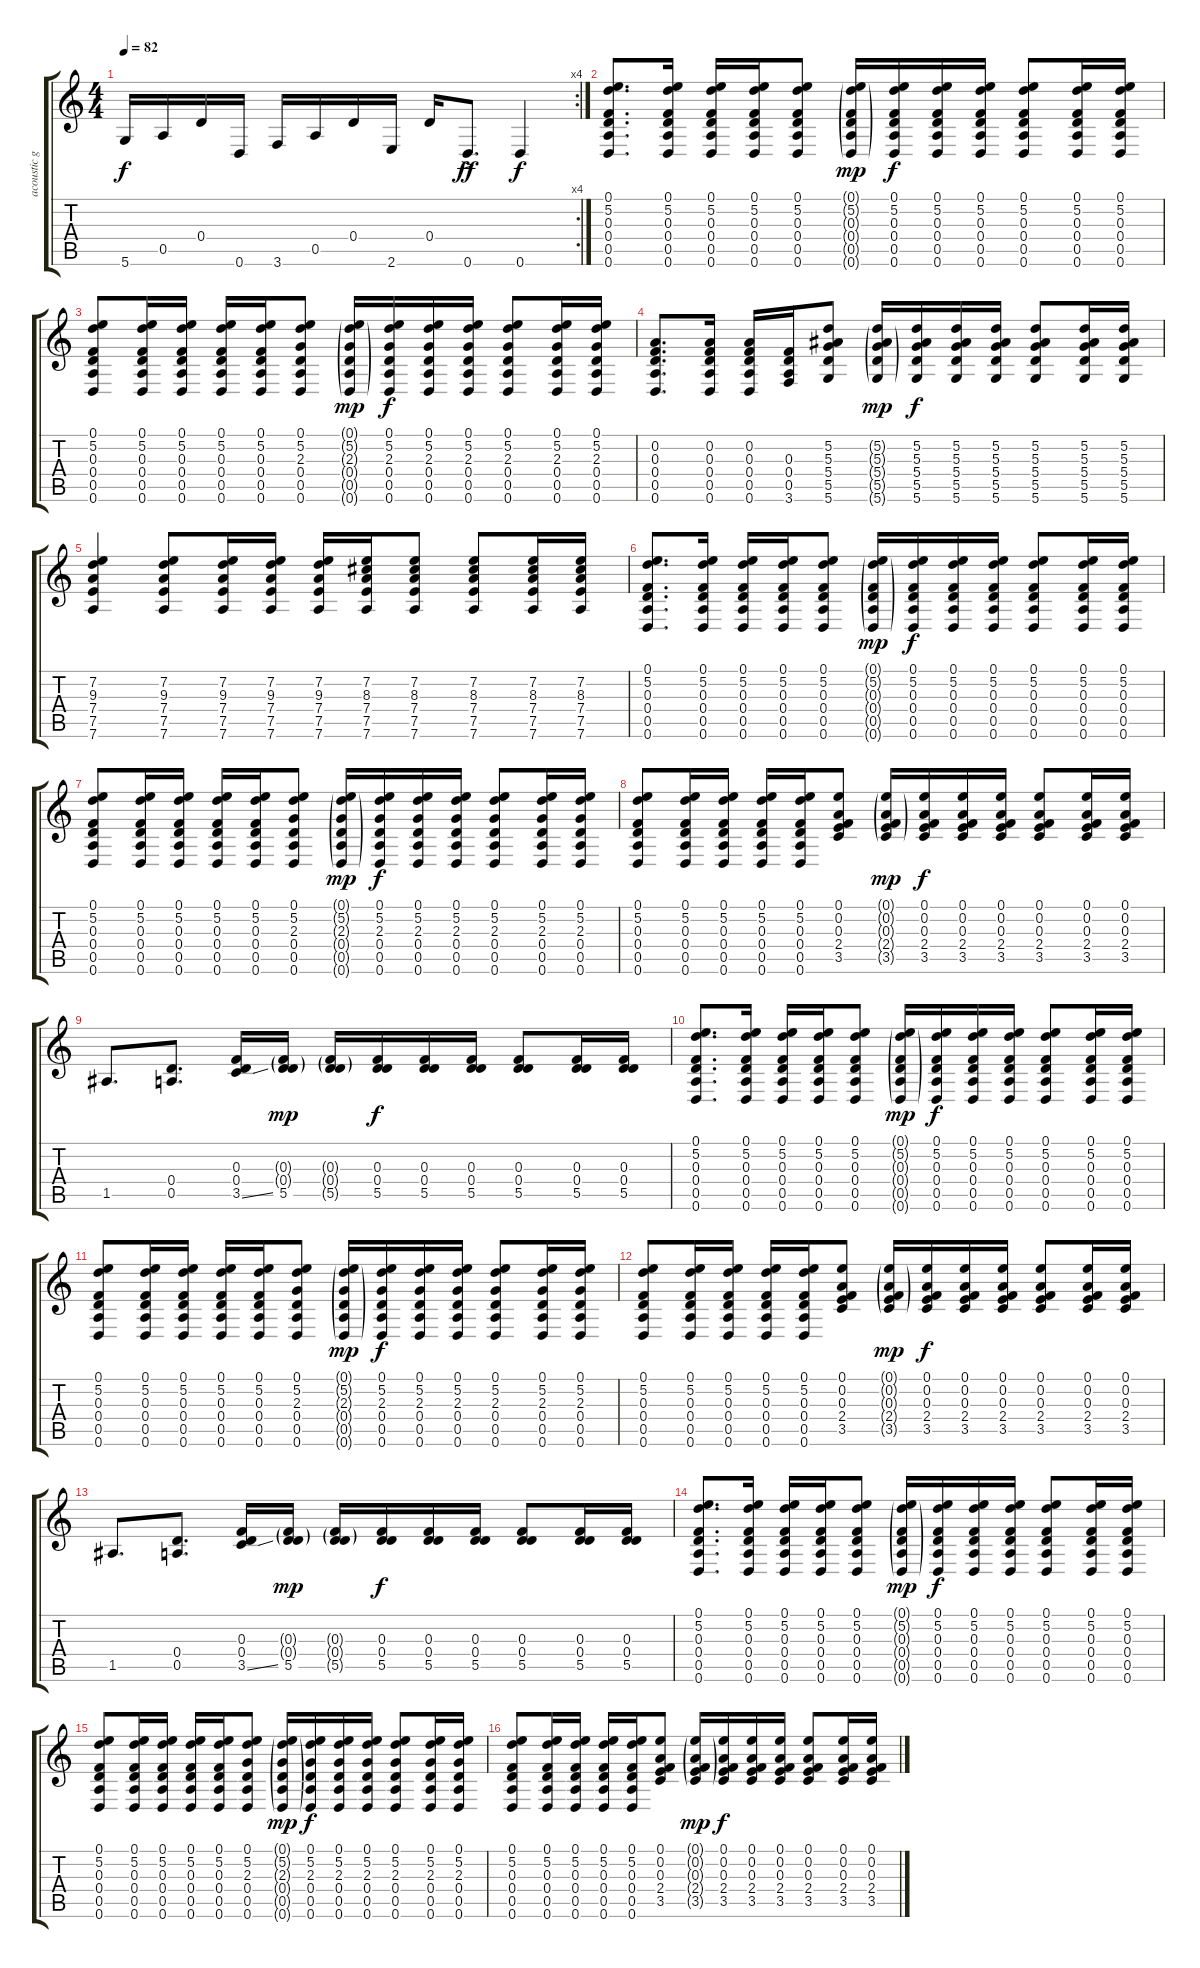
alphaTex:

\track ("acoustic guitar" "acoustic g") {instrument acousticguitarsteel}
\staff {score tabs}
\tuning (E4 A3 F3 D3 A2 D2) {hide}
\rc 4
\ts (4 4)
\tempo 82
\clef g2
\ks c
5.6.16{dy f} 0.5.16 0.4.16 0.6.16 3.6.16 0.5.16 0.4.16 2.6.16 0.4.16 0.6{ac}.8{d dy ff} 0.6.4{dy f} |
(0.1 5.2 0.3 0.4 0.5 0.6).8{d} (0.1 5.2 0.3 0.4 0.5 0.6).16 (0.1 5.2 0.3 0.4 0.5 0.6).16 (0.1 5.2 0.3 0.4 0.5 0.6).16 (0.1 5.2 0.3 0.4 0.5 0.6).8 (0.1{g} 5.2{g} 0.3{g} 0.4{g} 0.5{g} 0.6{g}).16{dy mp} (0.1 5.2 0.3 0.4 0.5 0.6).16{dy f} (0.1 5.2 0.3 0.4 0.5 0.6).16 (0.1 5.2 0.3 0.4 0.5 0.6).16 (0.1 5.2 0.3 0.4 0.5 0.6).8 (0.1 5.2 0.3 0.4 0.5 0.6).16 (0.1 5.2 0.3 0.4 0.5 0.6).16 |
(0.1 5.2 0.3 0.4 0.5 0.6).8 (0.1 5.2 0.3 0.4 0.5 0.6).16 (0.1 5.2 0.3 0.4 0.5 0.6).16 (0.1 5.2 0.3 0.4 0.5 0.6).16 (0.1 5.2 0.3 0.4 0.5 0.6).16 (0.1 5.2 2.3 0.4 0.5 0.6).8 (0.1{g} 5.2{g} 2.3{g} 0.4{g} 0.5{g} 0.6{g}).16{dy mp} (0.1 5.2 2.3 0.4 0.5 0.6).16{dy f} (0.1 5.2 2.3 0.4 0.5 0.6).16 (0.1 5.2 2.3 0.4 0.5 0.6).16 (0.1 5.2 2.3 0.4 0.5 0.6).8 (0.1 5.2 2.3 0.4 0.5 0.6).16 (0.1 5.2 2.3 0.4 0.5 0.6).16 |
(0.2 0.3 0.4 0.5 0.6).8{d} (0.2 0.3 0.4 0.5 0.6).16 (0.2 0.3 0.4 0.5 0.6).16 (0.3 0.4 0.5 3.6).16 (5.2 5.3 5.4 5.5 5.6).8 (5.2{g} 5.3{g} 5.4{g} 5.5{g} 5.6{g}).16{dy mp} (5.2 5.3 5.4 5.5 5.6).16{dy f} (5.2 5.3 5.4 5.5 5.6).16 (5.2 5.3 5.4 5.5 5.6).16 (5.2 5.3 5.4 5.5 5.6).8 (5.2 5.3 5.4 5.5 5.6).16 (5.2 5.3 5.4 5.5 5.6).16 |
(7.2 9.3 7.4 7.5 7.6).4 (7.2 9.3 7.4 7.5 7.6).8 (7.2 9.3 7.4 7.5 7.6).16 (7.2 9.3 7.4 7.5 7.6).16 (7.2 9.3 7.4 7.5 7.6).16 (7.2 8.3 7.4 7.5 7.6).16 (7.2 8.3 7.4 7.5 7.6).8 (7.2 8.3 7.4 7.5 7.6).8 (7.2 8.3 7.4 7.5 7.6).16 (7.2 8.3 7.4 7.5 7.6).16 |
(0.1 5.2 0.3 0.4 0.5 0.6).8{d} (0.1 5.2 0.3 0.4 0.5 0.6).16 (0.1 5.2 0.3 0.4 0.5 0.6).16 (0.1 5.2 0.3 0.4 0.5 0.6).16 (0.1 5.2 0.3 0.4 0.5 0.6).8 (0.1{g} 5.2{g} 0.3{g} 0.4{g} 0.5{g} 0.6{g}).16{dy mp} (0.1 5.2 0.3 0.4 0.5 0.6).16{dy f} (0.1 5.2 0.3 0.4 0.5 0.6).16 (0.1 5.2 0.3 0.4 0.5 0.6).16 (0.1 5.2 0.3 0.4 0.5 0.6).8 (0.1 5.2 0.3 0.4 0.5 0.6).16 (0.1 5.2 0.3 0.4 0.5 0.6).16 |
(0.1 5.2 0.3 0.4 0.5 0.6).8 (0.1 5.2 0.3 0.4 0.5 0.6).16 (0.1 5.2 0.3 0.4 0.5 0.6).16 (0.1 5.2 0.3 0.4 0.5 0.6).16 (0.1 5.2 0.3 0.4 0.5 0.6).16 (0.1 5.2 2.3 0.4 0.5 0.6).8 (0.1{g} 5.2{g} 2.3{g} 0.4{g} 0.5{g} 0.6{g}).16{dy mp} (0.1 5.2 2.3 0.4 0.5 0.6).16{dy f} (0.1 5.2 2.3 0.4 0.5 0.6).16 (0.1 5.2 2.3 0.4 0.5 0.6).16 (0.1 5.2 2.3 0.4 0.5 0.6).8 (0.1 5.2 2.3 0.4 0.5 0.6).16 (0.1 5.2 2.3 0.4 0.5 0.6).16 |
(0.1 5.2 0.3 0.4 0.5 0.6).8 (0.1 5.2 0.3 0.4 0.5 0.6).16 (0.1 5.2 0.3 0.4 0.5 0.6).16 (0.1 5.2 0.3 0.4 0.5 0.6).16 (0.1 5.2 0.3 0.4 0.5 0.6).16 (0.1 0.2 0.3 2.4 3.5).8 (0.1{g} 0.2{g} 0.3{g} 2.4{g} 3.5{g}).16{dy mp} (0.1 0.2 0.3 2.4 3.5).16{dy f} (0.1 0.2 0.3 2.4 3.5).16 (0.1 0.2 0.3 2.4 3.5).16 (0.1 0.2 0.3 2.4 3.5).8 (0.1 0.2 0.3 2.4 3.5).16 (0.1 0.2 0.3 2.4 3.5).16 |
1.5.8{d} (0.4 0.5).8{d} (0.3 0.4 3.5{ss}).16 (0.3{g} 0.4{g} 5.5).16{dy mp} (0.3{g} 0.4{g} 5.5{g}).16 (0.3 0.4 5.5).16{dy f} (0.3 0.4 5.5).16 (0.3 0.4 5.5).16 (0.3 0.4 5.5).8 (0.3 0.4 5.5).16 (0.3 0.4 5.5).16 |
(0.1 5.2 0.3 0.4 0.5 0.6).8{d} (0.1 5.2 0.3 0.4 0.5 0.6).16 (0.1 5.2 0.3 0.4 0.5 0.6).16 (0.1 5.2 0.3 0.4 0.5 0.6).16 (0.1 5.2 0.3 0.4 0.5 0.6).8 (0.1{g} 5.2{g} 0.3{g} 0.4{g} 0.5{g} 0.6{g}).16{dy mp} (0.1 5.2 0.3 0.4 0.5 0.6).16{dy f} (0.1 5.2 0.3 0.4 0.5 0.6).16 (0.1 5.2 0.3 0.4 0.5 0.6).16 (0.1 5.2 0.3 0.4 0.5 0.6).8 (0.1 5.2 0.3 0.4 0.5 0.6).16 (0.1 5.2 0.3 0.4 0.5 0.6).16 |
(0.1 5.2 0.3 0.4 0.5 0.6).8 (0.1 5.2 0.3 0.4 0.5 0.6).16 (0.1 5.2 0.3 0.4 0.5 0.6).16 (0.1 5.2 0.3 0.4 0.5 0.6).16 (0.1 5.2 0.3 0.4 0.5 0.6).16 (0.1 5.2 2.3 0.4 0.5 0.6).8 (0.1{g} 5.2{g} 2.3{g} 0.4{g} 0.5{g} 0.6{g}).16{dy mp} (0.1 5.2 2.3 0.4 0.5 0.6).16{dy f} (0.1 5.2 2.3 0.4 0.5 0.6).16 (0.1 5.2 2.3 0.4 0.5 0.6).16 (0.1 5.2 2.3 0.4 0.5 0.6).8 (0.1 5.2 2.3 0.4 0.5 0.6).16 (0.1 5.2 2.3 0.4 0.5 0.6).16 |
(0.1 5.2 0.3 0.4 0.5 0.6).8 (0.1 5.2 0.3 0.4 0.5 0.6).16 (0.1 5.2 0.3 0.4 0.5 0.6).16 (0.1 5.2 0.3 0.4 0.5 0.6).16 (0.1 5.2 0.3 0.4 0.5 0.6).16 (0.1 0.2 0.3 2.4 3.5).8 (0.1{g} 0.2{g} 0.3{g} 2.4{g} 3.5{g}).16{dy mp} (0.1 0.2 0.3 2.4 3.5).16{dy f} (0.1 0.2 0.3 2.4 3.5).16 (0.1 0.2 0.3 2.4 3.5).16 (0.1 0.2 0.3 2.4 3.5).8 (0.1 0.2 0.3 2.4 3.5).16 (0.1 0.2 0.3 2.4 3.5).16 |
1.5.8{d} (0.4 0.5).8{d} (0.3 0.4 3.5{ss}).16 (0.3{g} 0.4{g} 5.5).16{dy mp} (0.3{g} 0.4{g} 5.5{g}).16 (0.3 0.4 5.5).16{dy f} (0.3 0.4 5.5).16 (0.3 0.4 5.5).16 (0.3 0.4 5.5).8 (0.3 0.4 5.5).16 (0.3 0.4 5.5).16 |
(0.1 5.2 0.3 0.4 0.5 0.6).8{d} (0.1 5.2 0.3 0.4 0.5 0.6).16 (0.1 5.2 0.3 0.4 0.5 0.6).16 (0.1 5.2 0.3 0.4 0.5 0.6).16 (0.1 5.2 0.3 0.4 0.5 0.6).8 (0.1{g} 5.2{g} 0.3{g} 0.4{g} 0.5{g} 0.6{g}).16{dy mp} (0.1 5.2 0.3 0.4 0.5 0.6).16{dy f} (0.1 5.2 0.3 0.4 0.5 0.6).16 (0.1 5.2 0.3 0.4 0.5 0.6).16 (0.1 5.2 0.3 0.4 0.5 0.6).8 (0.1 5.2 0.3 0.4 0.5 0.6).16 (0.1 5.2 0.3 0.4 0.5 0.6).16 |
(0.1 5.2 0.3 0.4 0.5 0.6).8 (0.1 5.2 0.3 0.4 0.5 0.6).16 (0.1 5.2 0.3 0.4 0.5 0.6).16 (0.1 5.2 0.3 0.4 0.5 0.6).16 (0.1 5.2 0.3 0.4 0.5 0.6).16 (0.1 5.2 2.3 0.4 0.5 0.6).8 (0.1{g} 5.2{g} 2.3{g} 0.4{g} 0.5{g} 0.6{g}).16{dy mp} (0.1 5.2 2.3 0.4 0.5 0.6).16{dy f} (0.1 5.2 2.3 0.4 0.5 0.6).16 (0.1 5.2 2.3 0.4 0.5 0.6).16 (0.1 5.2 2.3 0.4 0.5 0.6).8 (0.1 5.2 2.3 0.4 0.5 0.6).16 (0.1 5.2 2.3 0.4 0.5 0.6).16 |
(0.1 5.2 0.3 0.4 0.5 0.6).8 (0.1 5.2 0.3 0.4 0.5 0.6).16 (0.1 5.2 0.3 0.4 0.5 0.6).16 (0.1 5.2 0.3 0.4 0.5 0.6).16 (0.1 5.2 0.3 0.4 0.5 0.6).16 (0.1 0.2 0.3 2.4 3.5).8 (0.1{g} 0.2{g} 0.3{g} 2.4{g} 3.5{g}).16{dy mp} (0.1 0.2 0.3 2.4 3.5).16{dy f} (0.1 0.2 0.3 2.4 3.5).16 (0.1 0.2 0.3 2.4 3.5).16 (0.1 0.2 0.3 2.4 3.5).8 (0.1 0.2 0.3 2.4 3.5).16 (0.1 0.2 0.3 2.4 3.5).16
